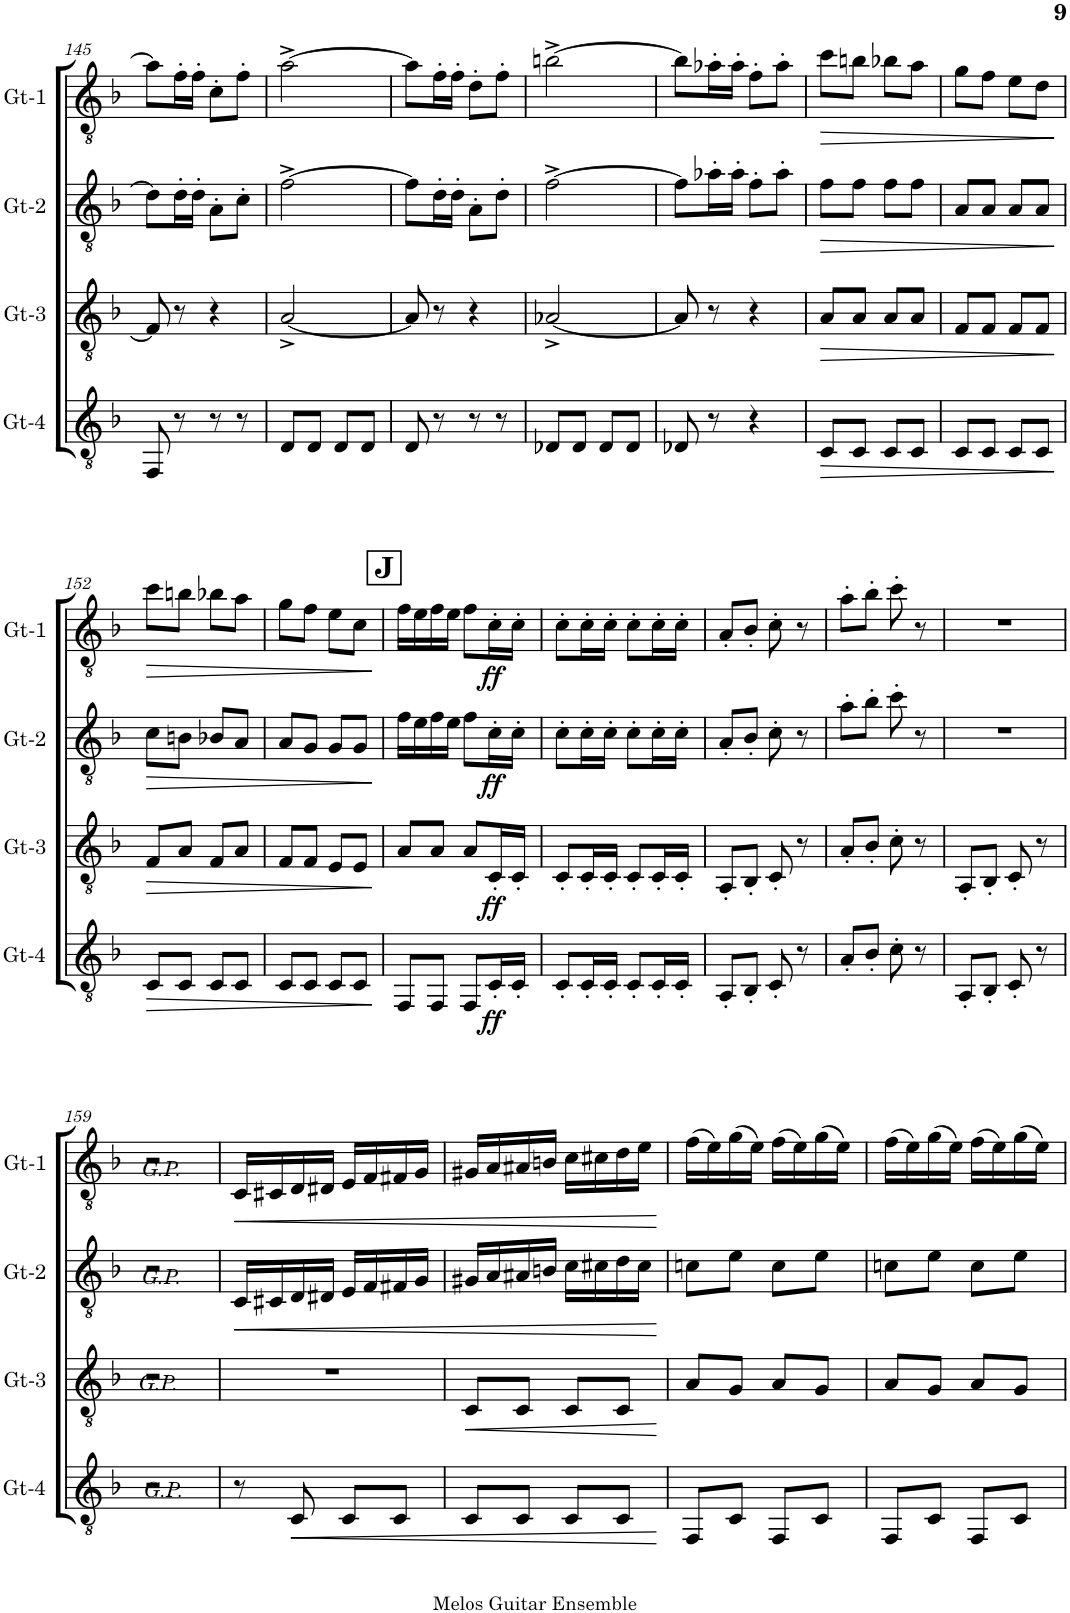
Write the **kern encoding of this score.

**kern	**dynam	**kern	**dynam	**kern	**dynam	**kern	**dynam
*part4	*part4	*part3	*part3	*part2	*part2	*part1	*part1
*staff4	*staff4	*staff3	*staff3	*staff2	*staff2	*staff1	*staff1
*I"Gt-4	*	*I"Gt-3	*	*I"Gt-2	*	*I"Gt-1	*
*I'Gt-4	*	*I'Gt-3	*	*I'Gt-2	*	*I'Gt-1	*
!!LO:PB:g=z
*clefGv2	*	*clefGv2	*	*clefGv2	*	*clefGv2	*
*k[b-]	*	*k[b-]	*	*k[b-]	*	*k[b-]	*
*M2/4	*	*M2/4	*	*M2/4	*	*M2/4	*
=145	=145	=145	=145	=145	=145	=145	=145
8FF/	.	8F/]	.	8d\L]	.	8a\L]	.
8r	.	8r	.	16d'\L	.	16f'\L	.
.	.	.	.	16d'\JJ	.	16f'\JJ	.
8r	.	4r	.	8A'\L	.	8c'\L	.
8r	.	.	.	8c'\J	.	8f'\J	.
=146	=146	=146	=146	=146	=146	=146	=146
8D/L	.	[2A^/	.	[2f^\	.	[2a^\	.
8D/J	.	.	.	.	.	.	.
8D/L	.	.	.	.	.	.	.
8D/J	.	.	.	.	.	.	.
=147	=147	=147	=147	=147	=147	=147	=147
8D/	.	8A/]	.	8f\L]	.	8a\L]	.
8r	.	8r	.	16d'\L	.	16f'\L	.
.	.	.	.	16d'\JJ	.	16f'\JJ	.
8r	.	4r	.	8A'\L	.	8d'\L	.
8r	.	.	.	8d'\J	.	8f'\J	.
=148	=148	=148	=148	=148	=148	=148	=148
8D-X/L	.	[2A-X^/	.	[2f^\	.	[2bn^\	.
8D-/J	.	.	.	.	.	.	.
8D-/L	.	.	.	.	.	.	.
8D-/J	.	.	.	.	.	.	.
=149	=149	=149	=149	=149	=149	=149	=149
8D-X/	.	8A-/]	.	8f\L]	.	8b\L]	.
8r	.	8r	.	16a-X'\L	.	16a-X'\L	.
.	.	.	.	16a-'\JJ	.	16a-'\JJ	.
4r	.	4r	.	8f'\L	.	8f'\L	.
.	.	.	.	8a-'\J	.	8a-'\J	.
=150	=150	=150	=150	=150	=150	=150	=150
!	!LO:HP:b	!	!LO:HP:b	!	!LO:HP:b	!	!LO:HP:b
8C/L	>	8A/L	>	8f\L	>	8cc\L	>
8C/J	.	8A/J	.	8f\J	.	8bn\J	.
8C/L	.	8A/L	.	8f\L	.	8b-X\L	.
8C/J	.	8A/J	.	8f\J	.	8a\J	.
=151	=151	=151	=151	=151	=151	=151	=151
8C/L	.	8F/L	.	8A/L	.	8g\L	.
8C/J	.	8F/J	.	8A/J	.	8f\J	.
8C/L	.	8F/L	.	8A/L	.	8e\L	.
8C/J	.	8F/J	.	8A/J	.	8d\J	.
.	]	.	]	.	]	.	]
!!LO:LB:g=z
=152	=152	=152	=152	=152	=152	=152	=152
!	!LO:HP:b	!	!LO:HP:b	!	!LO:HP:b	!	!LO:HP:b
8C/L	>	8F/L	>	8c\L	>	8cc\L	>
8C/J	.	8A/J	.	8Bn\J	.	8bn\J	.
8C/L	.	8F/L	.	8B-X/L	.	8b-X\L	.
8C/J	.	8A/J	.	8A/J	.	8a\J	.
=153	=153	=153	=153	=153	=153	=153	=153
8C/L	.	8F/L	.	8A/L	.	8g\L	.
8C/J	.	8F/J	.	8G/J	.	8f\J	.
8C/L	.	8E/L	.	8G/L	.	8e\L	.
8C/J	.	8E/J	.	8G/J	.	8c\J	.
.	]	.	]	.	]	.	]
!!LO:REH:place=s1:a:B:cj:fs=14:t=J
=154	=154	=154	=154	=154	=154	=154	=154
8FF/L	.	8A/L	.	16f\LL	.	16f\LL	.
.	.	.	.	16e\	.	16e\	.
8FF/J	.	8A/J	.	16f\	.	16f\	.
.	.	.	.	16e\JJ	.	16e\JJ	.
8FF/L	.	8A/L	.	8f\L	.	8f\L	.
!	!LO:DY:b	!	!LO:DY:b	!	!LO:DY:b	!	!LO:DY:b
16C'/L	ff	16C'/L	ff	16c'\L	ff	16c'\L	ff
16C'/JJ	.	16C'/JJ	.	16c'\JJ	.	16c'\JJ	.
=155	=155	=155	=155	=155	=155	=155	=155
8C'/L	.	8C'/L	.	8c'\L	.	8c'\L	.
16C'/L	.	16C'/L	.	16c'\L	.	16c'\L	.
16C'/JJ	.	16C'/JJ	.	16c'\JJ	.	16c'\JJ	.
8C'/L	.	8C'/L	.	8c'\L	.	8c'\L	.
16C'/L	.	16C'/L	.	16c'\L	.	16c'\L	.
16C'/JJ	.	16C'/JJ	.	16c'\JJ	.	16c'\JJ	.
=156	=156	=156	=156	=156	=156	=156	=156
8AA'/L	.	8AA'/L	.	8A'/L	.	8A'/L	.
8BB-'/J	.	8BB-'/J	.	8B-'/J	.	8B-'/J	.
8C'/	.	8C'/	.	8c'\	.	8c'\	.
8r	.	8r	.	8r	.	8r	.
=157	=157	=157	=157	=157	=157	=157	=157
8A'/L	.	8A'/L	.	8a'\L	.	8a'\L	.
8B-'/J	.	8B-'/J	.	8b-'\J	.	8b-'\J	.
8c'\	.	8c'\	.	8cc'\	.	8cc'\	.
8r	.	8r	.	8r	.	8r	.
=158	=158	=158	=158	=158	=158	=158	=158
8AA'/L	.	8AA'/L	.	2r	.	2r	.
8BB-'/J	.	8BB-'/J	.	.	.	.	.
8C'/	.	8C'/	.	.	.	.	.
8r	.	8r	.	.	.	.	.
!!LO:LB:g=z
=159	=159	=159	=159	=159	=159	=159	=159
!	!	!	!	!	!	!LO:TX:b:i:t=G.P.	!
!	!	!	!	!LO:TX:b:i:t=G.P.	!	!	!
!	!	!LO:TX:b:i:t=G.P.	!	!	!	!	!
!LO:TX:b:i:t=G.P.	!	!	!	!	!	!	!
2r	.	2r	.	2r	.	2r	.
=160	=160	=160	=160	=160	=160	=160	=160
!	!	!	!	!	!LO:HP:b	!	!LO:HP:b
8r	.	2r	.	16C/LL	<	16C/LL	<
.	.	.	.	16C#X/	.	16C#X/	.
!	!LO:HP:b	!	!	!	!	!	!
8C/	<	.	.	16D/	.	16D/	.
.	.	.	.	16D#X/JJ	.	16D#X/JJ	.
8C/L	.	.	.	16E/LL	.	16E/LL	.
.	.	.	.	16F/	.	16F/	.
8C/J	.	.	.	16F#X/	.	16F#X/	.
.	.	.	.	16G/JJ	.	16G/JJ	.
=161	=161	=161	=161	=161	=161	=161	=161
!	!	!	!LO:HP:b	!	!	!	!
8C/L	.	8C/L	<	16G#X/LL	.	16G#X/LL	.
.	.	.	.	16A/	.	16A/	.
8C/J	.	8C/J	.	16A#X/	.	16A#X/	.
.	.	.	.	16Bn/JJ	.	16Bn/JJ	.
8C/L	.	8C/L	.	16c\LL	.	16c\LL	.
.	.	.	.	16c#X\	.	16c#X\	.
8C/J	.	8C/J	.	16d\	.	16d\	.
.	.	.	.	16c#\JJ	.	16e\JJ	.
.	[	.	[	.	[	.	[
=162	=162	=162	=162	=162	=162	=162	=162
8FF/L	.	8A/L	.	8cn\L	.	(16f\LL	.
.	.	.	.	.	.	16e\)	.
8C/J	.	8G/J	.	8e\J	.	(16g\	.
.	.	.	.	.	.	16e\JJ)	.
8FF/L	.	8A/L	.	8c\L	.	(16f\LL	.
.	.	.	.	.	.	16e\)	.
8C/J	.	8G/J	.	8e\J	.	(16g\	.
.	.	.	.	.	.	16e\JJ)	.
=163	=163	=163	=163	=163	=163	=163	=163
8FF/L	.	8A/L	.	8cn\L	.	(16f\LL	.
.	.	.	.	.	.	16e\)	.
8C/J	.	8G/J	.	8e\J	.	(16g\	.
.	.	.	.	.	.	16e\JJ)	.
8FF/L	.	8A/L	.	8c\L	.	(16f\LL	.
.	.	.	.	.	.	16e\)	.
8C/J	.	8G/J	.	8e\J	.	(16g\	.
.	.	.	.	.	.	16e\JJ)	.
=	=	=	=	=	=	=	=
*-	*-	*-	*-	*-	*-	*-	*-
